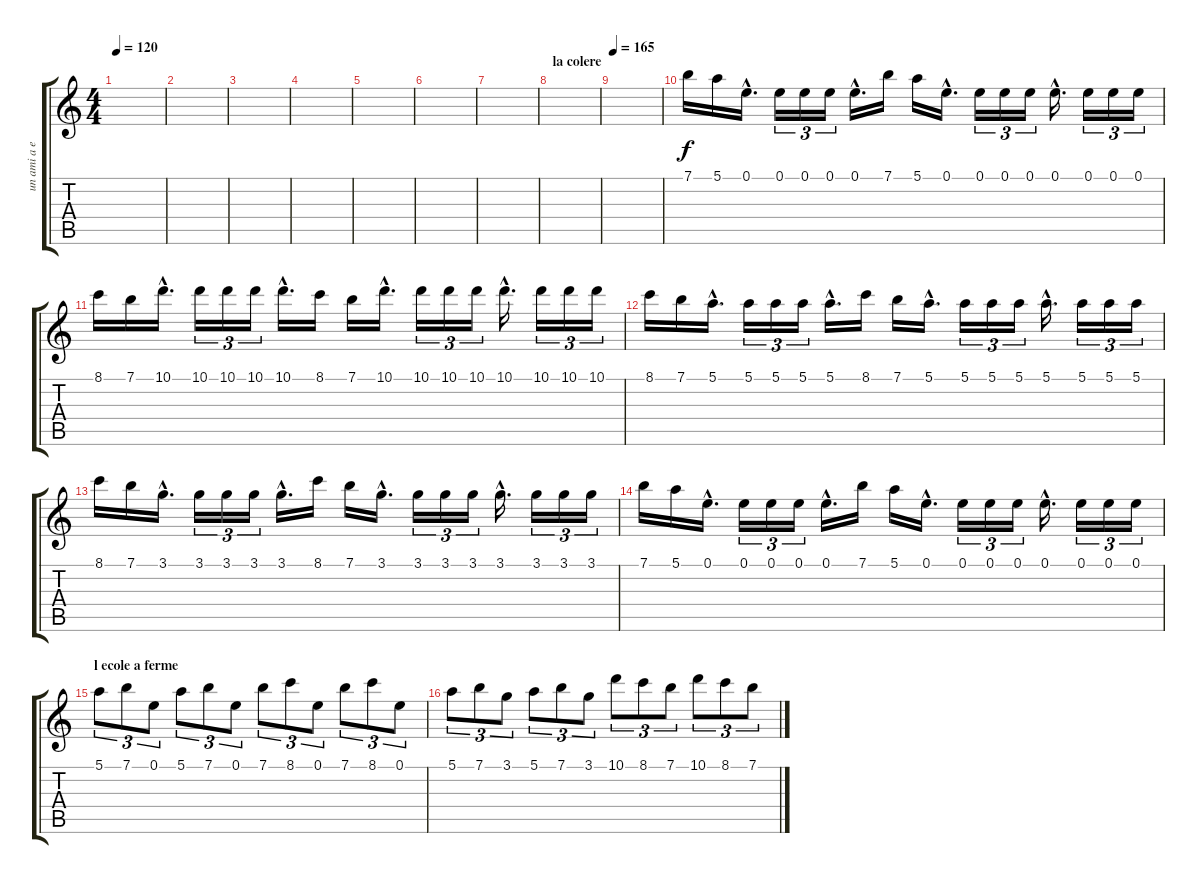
\track ("un ami a eux" "un ami a e") {instrument acousticguitarsteel}
\staff {score tabs}
\tuning (E4 B3 G3 D3 A2 E2) {hide}
\ts (4 4)
\tempo 120
\clef g2
\ks c
|
|
|
|
|
|
|
\section ("" "la colere")
|
\tempo 165
|
7.1.16 5.1.16 0.1{hac}.16{d} 0.1.16{tu (3 2)} 0.1.16{tu (3 2)} 0.1.16{tu (3 2)} 0.1{hac}.16{d} 7.1.16 5.1.16 0.1{hac}.16{d} 0.1.16{tu (3 2)} 0.1.16{tu (3 2)} 0.1.16{tu (3 2)} 0.1{hac}.16{d} 0.1.16{tu (3 2)} 0.1.16{tu (3 2)} 0.1.16{tu (3 2)} |
8.1.16 7.1.16 10.1{hac}.16{d} 10.1.16{tu (3 2)} 10.1.16{tu (3 2)} 10.1.16{tu (3 2)} 10.1{hac}.16{d} 8.1.16 7.1.16 10.1{hac}.16{d} 10.1.16{tu (3 2)} 10.1.16{tu (3 2)} 10.1.16{tu (3 2)} 10.1{hac}.16{d} 10.1.16{tu (3 2)} 10.1.16{tu (3 2)} 10.1.16{tu (3 2)} |
8.1.16 7.1.16 5.1{hac}.16{d} 5.1.16{tu (3 2)} 5.1.16{tu (3 2)} 5.1.16{tu (3 2)} 5.1{hac}.16{d} 8.1.16 7.1.16 5.1{hac}.16{d} 5.1.16{tu (3 2)} 5.1.16{tu (3 2)} 5.1.16{tu (3 2)} 5.1{hac}.16{d} 5.1.16{tu (3 2)} 5.1.16{tu (3 2)} 5.1.16{tu (3 2)} |
8.1.16 7.1.16 3.1{hac}.16{d} 3.1.16{tu (3 2)} 3.1.16{tu (3 2)} 3.1.16{tu (3 2)} 3.1{hac}.16{d} 8.1.16 7.1.16 3.1{hac}.16{d} 3.1.16{tu (3 2)} 3.1.16{tu (3 2)} 3.1.16{tu (3 2)} 3.1{hac}.16{d} 3.1.16{tu (3 2)} 3.1.16{tu (3 2)} 3.1.16{tu (3 2)} |
7.1.16 5.1.16 0.1{hac}.16{d} 0.1.16{tu (3 2)} 0.1.16{tu (3 2)} 0.1.16{tu (3 2)} 0.1{hac}.16{d} 7.1.16 5.1.16 0.1{hac}.16{d} 0.1.16{tu (3 2)} 0.1.16{tu (3 2)} 0.1.16{tu (3 2)} 0.1{hac}.16{d} 0.1.16{tu (3 2)} 0.1.16{tu (3 2)} 0.1.16{tu (3 2)} |
\section ("" "l ecole a ferme")
5.1.8{tu (3 2)} 7.1.8{tu (3 2)} 0.1.8{tu (3 2)} 5.1.8{tu (3 2)} 7.1.8{tu (3 2)} 0.1.8{tu (3 2)} 7.1.8{tu (3 2)} 8.1.8{tu (3 2)} 0.1.8{tu (3 2)} 7.1.8{tu (3 2)} 8.1.8{tu (3 2)} 0.1.8{tu (3 2)} |
5.1.8{tu (3 2)} 7.1.8{tu (3 2)} 3.1.8{tu (3 2)} 5.1.8{tu (3 2)} 7.1.8{tu (3 2)} 3.1.8{tu (3 2)} 10.1.8{tu (3 2)} 8.1.8{tu (3 2)} 7.1.8{tu (3 2)} 10.1.8{tu (3 2)} 8.1.8{tu (3 2)} 7.1.8{tu (3 2)}
